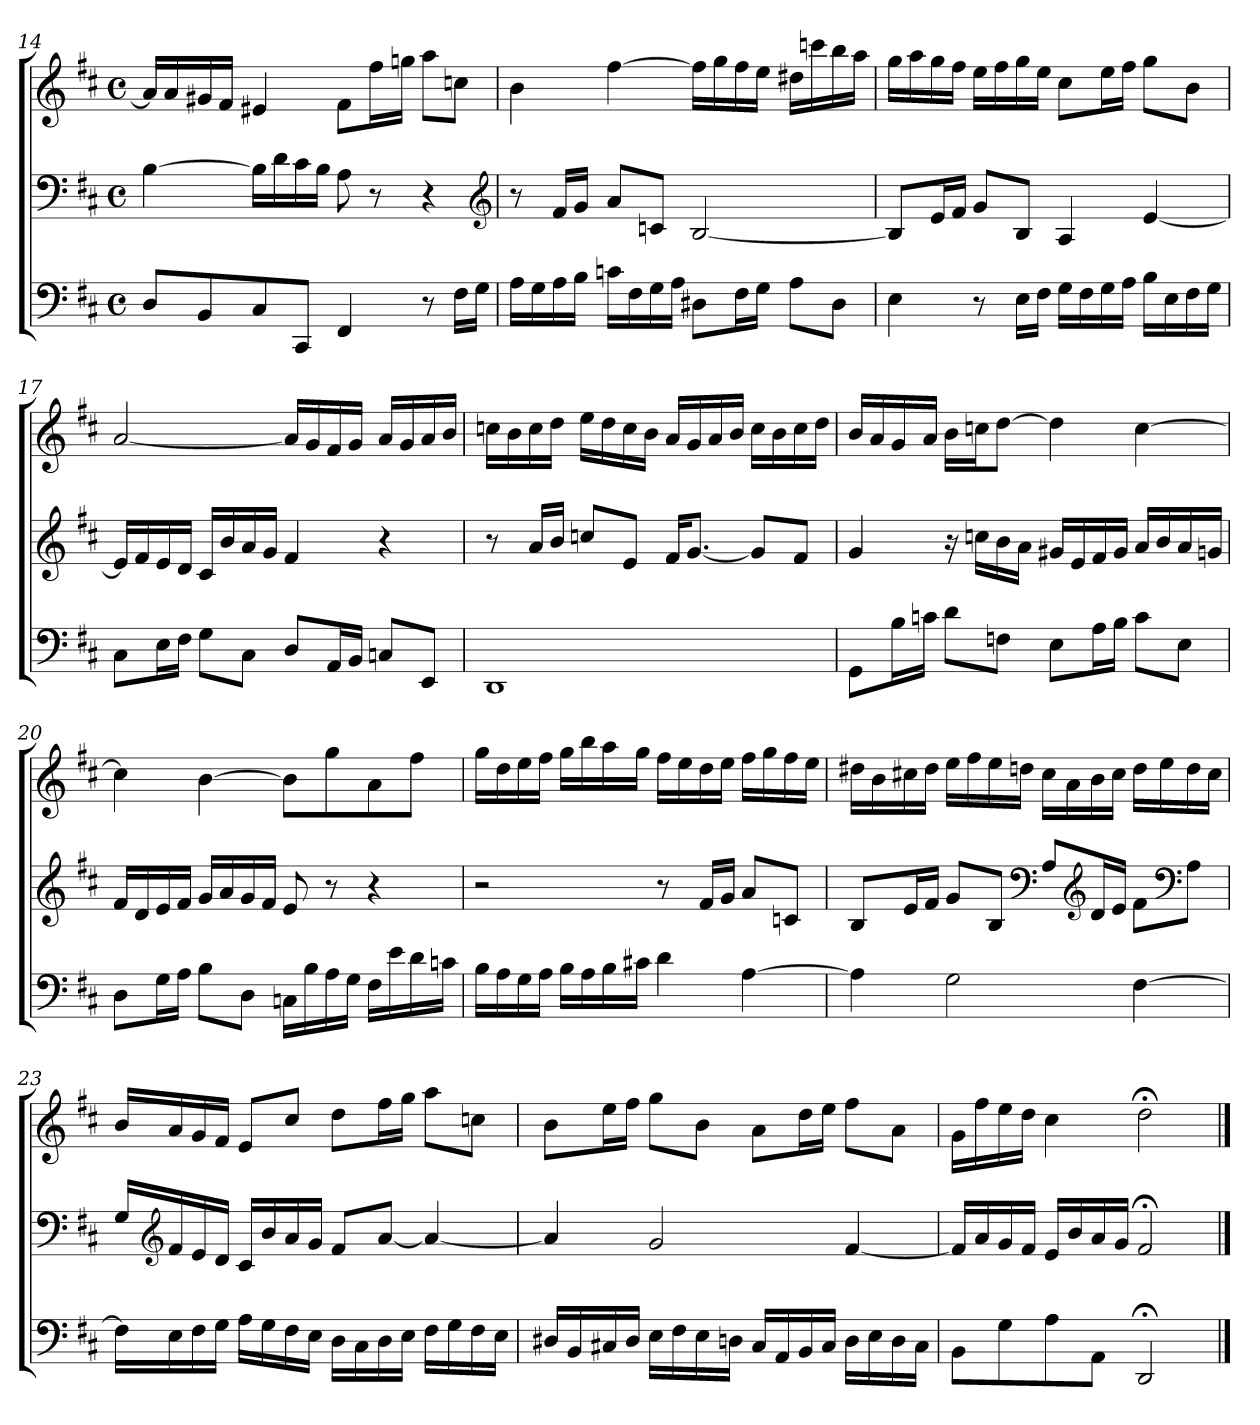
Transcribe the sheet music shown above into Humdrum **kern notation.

**kern	**kern	**kern
*part3	*part2	*part1
*staff3	*staff2	*staff1
*clefF4	*clefF4	*clefG2
*k[f#c#]	*k[f#c#]	*k[f#c#]
*M4/4	*M4/4	*M4/4
*met(c)	*met(c)	*met(c)
=14	=14	=14
8DL	[4B	16aLL]
.	.	16a
8BB	.	16g#X
.	.	16f#JJ
8C#	16BLL]	4e#X
.	16d	.
8CC#J	16c#	.
.	16BJJ	.
4FF#	8A	8f#L
.	8r	16ff#L
.	.	16ggnJJ
8r	4r	8aaL
16F#LL	.	8ccnJ
16GJJ	.	.
*	*clefG2	*
=15	=15	=15
16ALL	8r	4b
16G	.	.
16A	16f#LL	.
16BJJ	16gJJ	.
16cnLL	8aL	[4ff#
16F#	.	.
16G	8cnJ	.
16AJJ	.	.
8D#XL	[2B	16ff#LL]
.	.	16gg
16F#L	.	16ff#
16GJJ	.	16eeJJ
8AL	.	16dd#XLL
.	.	16cccn
8D#J	.	16bb
.	.	16aaJJ
=16	=16	=16
4E	8BL]	16ggLL
.	.	16aa
.	16eL	16gg
.	16f#JJ	16ff#JJ
8r	8gL	16eeLL
.	.	16ff#
16ELL	8BJ	16gg
16F#JJ	.	16eeJJ
16GLL	4A	8cc#L
16F#	.	.
16G	.	16eeL
16AJJ	.	16ff#JJ
16BLL	[4e	8ggL
16E	.	.
16F#	.	8bJ
16GJJ	.	.
=17	=17	=17
8C#L	16eLL]	[2a
.	16f#	.
16EL	16e	.
16F#JJ	16dJJ	.
8GL	16c#LL	.
.	16b	.
8C#J	16a	.
.	16gJJ	.
8DL	4f#	16aLL]
.	.	16g
16AAL	.	16f#
16BBJJ	.	16gJJ
8CnL	4r	16aLL
.	.	16g
8EEJ	.	16a
.	.	16bJJ
=18	=18	=18
1DD	8r	16ccnLL
.	.	16b
.	16aLL	16cc
.	16bJJ	16ddJJ
.	8ccnL	16eeLL
.	.	16dd
.	8eJ	16cc
.	.	16bJJ
.	16f#KL	16aLL
.	[8.gJ	16g
.	.	16a
.	.	16bJJ
.	8gL]	16ccLL
.	.	16b
.	8f#J	16cc
.	.	16ddJJ
=19	=19	=19
8GGL	4g	16bLL
.	.	16a
16BL	.	16g
16cnJJ	.	16aJJ
8dL	16r	16bLL
.	16ccnLL	16ccnJ
8FnJ	16b	[8ddJ
.	16aJJ	.
8EL	16g#XLL	4dd]
.	16e	.
16AL	16f#	.
16BJJ	16g#JJ	.
8cL	16aLL	[4cc
.	16b	.
8EJ	16a	.
.	16gnJJ	.
=20	=20	=20
8DL	16f#LL	4ccn]
.	16d	.
16GL	16e	.
16AJJ	16f#JJ	.
8BL	16gLL	[4b
.	16a	.
8DJ	16g	.
.	16f#JJ	.
16CnLL	8e	8bL]
16B	.	.
16A	8r	8gg
16GJJ	.	.
16F#LL	4r	8a
16e	.	.
16d	.	8ff#J
16cnJJ	.	.
=21	=21	=21
16BLL	2r	16ggLL
16A	.	16dd
16G	.	16ee
16AJJ	.	16ff#JJ
16BLL	.	16ggLL
16A	.	16bb
16B	.	16aa
16c#XJJ	.	16ggJJ
4d	8r	16ff#LL
.	.	16ee
.	16f#LL	16dd
.	16gJJ	16eeJJ
[4A	8aL	16ff#LL
.	.	16gg
.	8cnJ	16ff#
.	.	16eeJJ
=22	=22	=22
4A]	8BL	16dd#XLL
.	.	16b
.	16eL	16cc#X
.	16f#JJ	16dd#JJ
2G	8gL	16eeLL
.	.	16ff#
.	8BJ	16ee
.	.	16ddnJJ
*	*clefF4	*
.	8AL	16cc#LL
.	.	16a
*	*clefG2	*
.	16dL	16b
.	16eJJ	16cc#JJ
[4F#	8f#L	16ddLL
.	.	16ee
*	*clefF4	*
.	8AJ	16dd
.	.	16cc#JJ
=23	=23	=23
16F#LL]	16GLL	16bLL
*	*clefG2	*
16E	16f#	16a
16F#	16e	16g
16GJJ	16dJJ	16f#JJ
16ALL	16c#LL	8eL
16G	16b	.
16F#	16a	8cc#J
16EJJ	16gJJ	.
16DLL	8f#L	8ddL
16C#	.	.
16D	[8aJ	16ff#L
16EJJ	.	16ggJJ
16F#LL	4a_	8aaL
16G	.	.
16F#	.	8ccnJ
16EJJ	.	.
=24	=24	=24
16D#XLL	4a]	8bL
16BB	.	.
16C#X	.	16eeL
16D#JJ	.	16ff#JJ
16ELL	2g	8ggL
16F#	.	.
16E	.	8bJ
16DnJJ	.	.
16C#LL	.	8aL
16AA	.	.
16BB	.	16ddL
16C#JJ	.	16eeJJ
16DLL	[4f#	8ff#L
16E	.	.
16D	.	8aJ
16C#JJ	.	.
=25	=25	=25
8BBL	16f#LL]	16gLL
.	16a	16ff#
8G	16g	16ee
.	16f#JJ	16ddJJ
8A	16eLL	4cc#
.	16b	.
8AAJ	16a	.
.	16gJJ	.
2DD;<	2f#;<	2dd;<
==	==	==
*-	*-	*-
